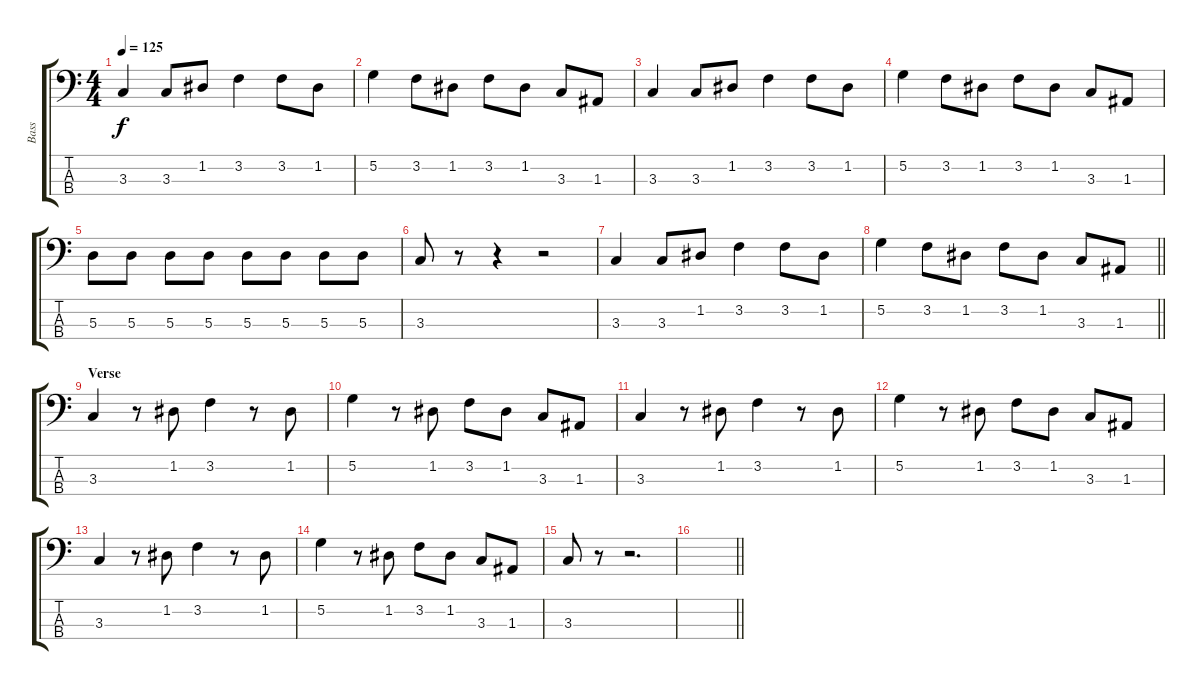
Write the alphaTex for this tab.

\track ("Bass" "Bass") {instrument electricbassfinger}
\staff {score tabs}
\tuning (G2 D2 A1 E1) {hide}
\ts (4 4)
\tempo 125
\clef f4
\ks c
3.3.4{dy f} 3.3.8 1.2.8 3.2.4 3.2.8 1.2.8 |
5.2.4 3.2.8 1.2.8 3.2.8 1.2.8 3.3.8 1.3.8 |
3.3.4 3.3.8 1.2.8 3.2.4 3.2.8 1.2.8 |
5.2.4 3.2.8 1.2.8 3.2.8 1.2.8 3.3.8 1.3.8 |
5.3.8 5.3.8 5.3.8 5.3.8 5.3.8 5.3.8 5.3.8 5.3.8 |
3.3.8 r.8 r.4 r.2 |
3.3.4 3.3.8 1.2.8 3.2.4 3.2.8 1.2.8 |
\barLineRight lightlight
5.2.4 3.2.8 1.2.8 3.2.8 1.2.8 3.3.8 1.3.8 |
\section ("" "Verse")
3.3.4 r.8 1.2.8 3.2.4 r.8 1.2.8 |
5.2.4 r.8 1.2.8 3.2.8 1.2.8 3.3.8 1.3.8 |
3.3.4 r.8 1.2.8 3.2.4 r.8 1.2.8 |
5.2.4 r.8 1.2.8 3.2.8 1.2.8 3.3.8 1.3.8 |
3.3.4 r.8 1.2.8 3.2.4 r.8 1.2.8 |
5.2.4 r.8 1.2.8 3.2.8 1.2.8 3.3.8 1.3.8 |
3.3.8 r.8 r.2{d} |
\barLineRight lightlight
